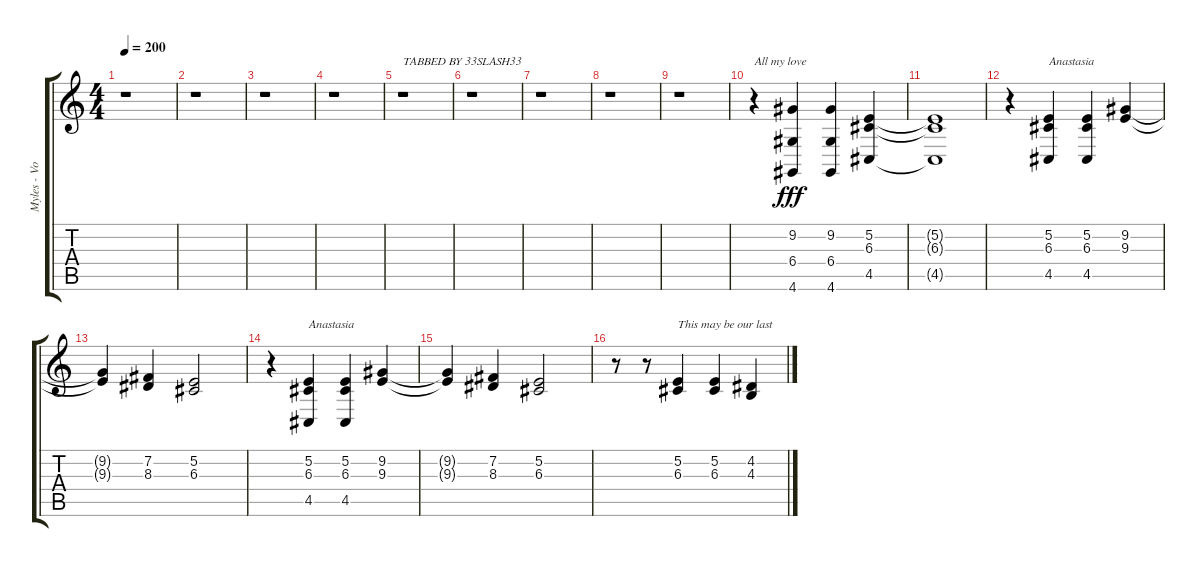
\track ("Myles - Voice" "Myles - Vo") {instrument synthbrass1}
\staff {score tabs}
\tuning (E4 B3 G3 D3 A2 E2) {hide}
\ts (4 4)
\tempo 200
\clef g2
\ks c
r.1{dy fff} |
r.1 |
r.1 |
r.1 |
r.1{txt "TABBED BY 33SLASH33"} |
r.1 |
r.1 |
r.1 |
r.1 |
r.4{txt "All my love "} (9.2 6.4 4.6).4 (9.2 6.4 4.6).4 (5.2 6.3 4.5).4 |
(5.2{t} 6.3{t} 4.5{t}).1 |
r.4 (5.2 6.3 4.5).4{txt "Anastasia"} (5.2 6.3 4.5).4 (9.2 9.3).4 |
(9.2{t} 9.3{t}).4 (7.2 8.3).4 (5.2 6.3).2 |
r.4 (5.2 6.3 4.5).4{txt "Anastasia"} (5.2 6.3 4.5).4 (9.2 9.3).4 |
(9.2{t} 9.3{t}).4 (7.2 8.3).4 (5.2 6.3).2 |
r.8 r.8 (5.2 6.3).4{txt "This may be our last "} (5.2 6.3).4 (4.2 4.3).4
